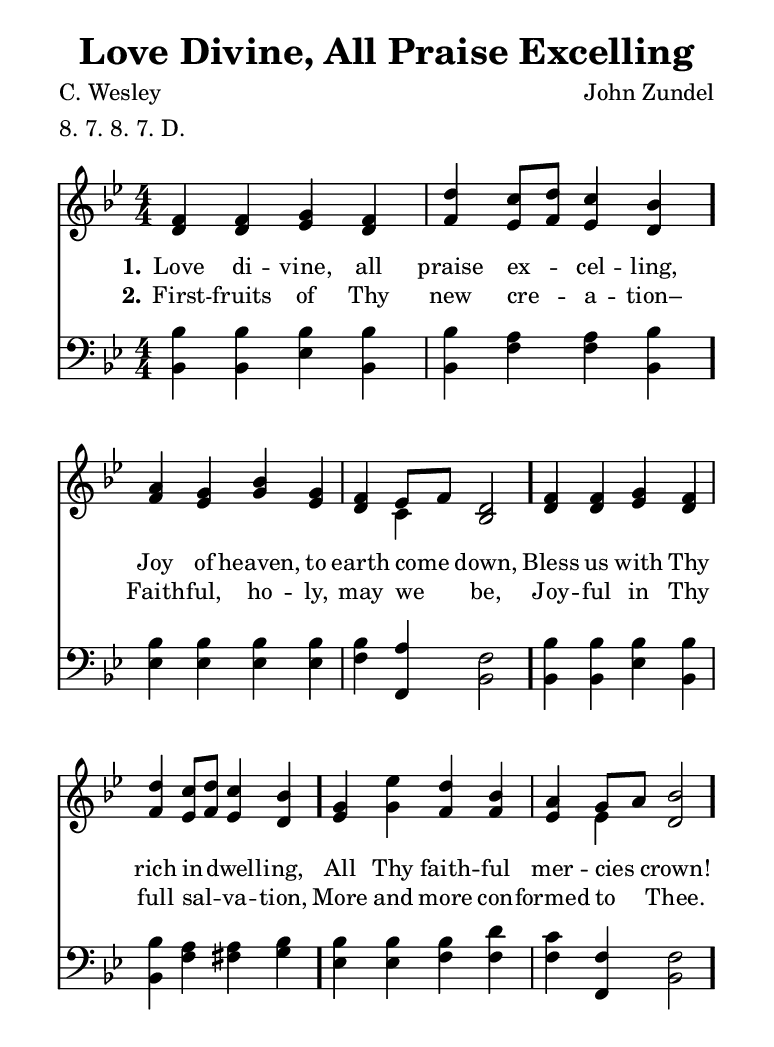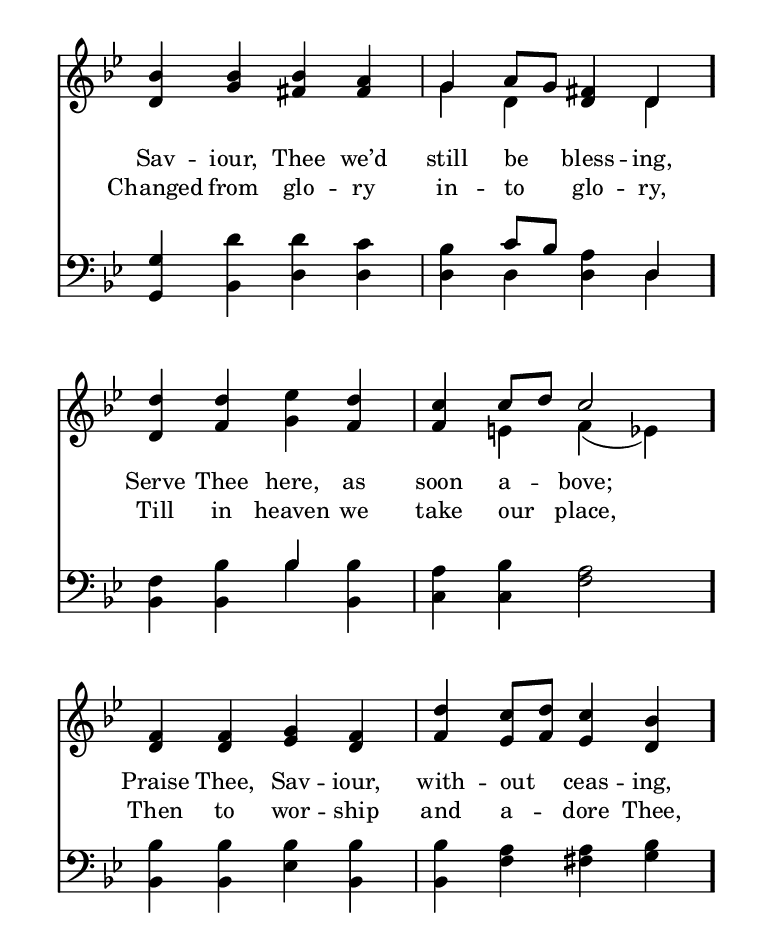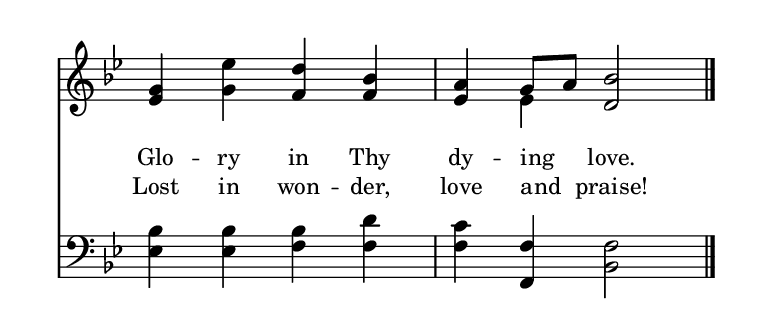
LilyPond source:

\include "common/global.ily"
\paper {
  \include "common/paper.ily"
  ragged-bottom = ##t
  system-system-spacing.padding = 5
}

\header{
  hymnnumber = "274"
  title = "Love Divine, All Praise Excelling"
  tunename = "Zundel"
  meter = "8. 7. 8. 7. D."
  poet = "C. Wesley"
  composer = "John Zundel"
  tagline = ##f
}

global = {
  \include "common/overrides.ily"
  \override Staff.TimeSignature.style = #'numbered
  \time 4/4
  \override Score.MetronomeMark.transparent = ##t % hide all fermata changes too
  \tempo 4=80
  \key bes \major
  \autoBeamOff
}

notesSoprano = {
\global
\relative c' {

  f4 f g f | d' c8[ d] c4 bes |
  a4 g bes g | f ees8[ f] d2 |
  f4 f g f | d' c8[ d] c4 bes |
  g4 ees' d bes | a g8[ a] bes2 |

  bes4 bes bes a | g a8[ g] fis4 d |
  d'4 d ees d | c c8[ d] c2 |
  f,4 f g f | d' c8[ d] c4 bes |
  g4 ees' d bes | a g8[ a] bes2 |

  \bar "|."

}
}

notesAlto = {
\global
\relative e' {

  d4 d ees d | f ees8[ f] ees4 d |
  f ees g ees | d c bes2 |
  d4 d ees d | f ees8[ f] ees4 d |
  ees4 g f f | ees ees d2 |

  d4 g fis fis | g d d d |
  d4 f g f | f e f( ees) |
  d4 d ees d | f ees8[ f] ees4 d |
  ees4 g f f | ees ees d2 |

}
}

notesTenor = {
\global
\relative a {

  bes4 bes bes bes | bes a a bes |
  bes4 bes bes bes | bes a f2 |
  bes4 bes bes bes | bes a a bes |
  bes4 bes bes d | c f, f2 |

  g4 d' d c | bes c8[ bes] a4 d, |
  f4 bes bes bes | a bes a2 |
  bes4 bes bes bes | bes a a bes |
  bes4 bes bes d | c f, f2 |

}
}

notesBass = {
\global
\relative f, {

  bes4 bes ees bes | bes f' f bes, |
  ees4 ees ees ees | f f, bes2 |
  bes4 bes ees bes | bes f' fis g |
  ees4 ees f f | f f, bes2 |

  g4 bes d d | d d d d |
  bes4 bes bes' bes, | c c f2 |
  bes,4 bes ees bes | bes f' fis g |
  ees4 ees f f | f f, bes2 |

}
}

wordsA = \lyricmode {
\set stanza = "1."

Love di -- vine, all praise ex -- cel -- ling, \bar "."
Joy of heaven, to earth come down, \bar "."
Bless us with Thy rich in -- dwell -- ing, \bar "."
All Thy faith -- ful mer -- cies crown! \bar "."
Sav -- iour, Thee we’d still be bless -- ing, \bar "."
Serve Thee here, as soon a -- bove; \bar "."
Praise Thee, Sav -- iour, with -- out ceas -- ing, \bar "."
Glo -- ry in Thy dy -- ing love. \bar "."

}

wordsB = \lyricmode {
\set stanza = "2."

First -- fruits of Thy new cre -- a -- tion–
Faith -- ful, ho -- ly, may we be,
Joy -- ful in Thy full sal -- va -- tion,
More and more con -- formed to Thee.
Changed from glo -- ry in -- to glo -- ry,
Till in heaven we take our place,
Then to wor -- ship and a -- dore Thee,
Lost in won -- der, love and praise!

}

\score {
  \context ChoirStaff <<
    \context Staff = upper <<
      \set Staff.autoBeaming = ##f
      \set ChoirStaff.systemStartDelimiter = #'SystemStartBar
      \set ChoirStaff.printPartCombineTexts = ##f
      \partcombine #'(2 . 9) \notesSoprano \notesAlto
      \context NullVoice = sopranos { \voiceOne << \notesSoprano >> }
      \context Lyrics = one   \lyricsto sopranos \wordsA
      \context Lyrics = two   \lyricsto sopranos \wordsB
    >>
    \context Staff = men <<
      \set Staff.autoBeaming = ##f
      \clef bass
      \set ChoirStaff.printPartCombineTexts = ##f
      \partcombine #'(2 . 9) \notesTenor \notesBass
    >>
  >>
  \layout {
    \include "common/layout.ily"
  }
  \midi{
    \include "common/midi.ily"
  }
}

\version "2.19.49"  % necessary for upgrading to future LilyPond versions.

% vi:set et ts=2 sw=2 ai nocindent syntax=lilypond:
